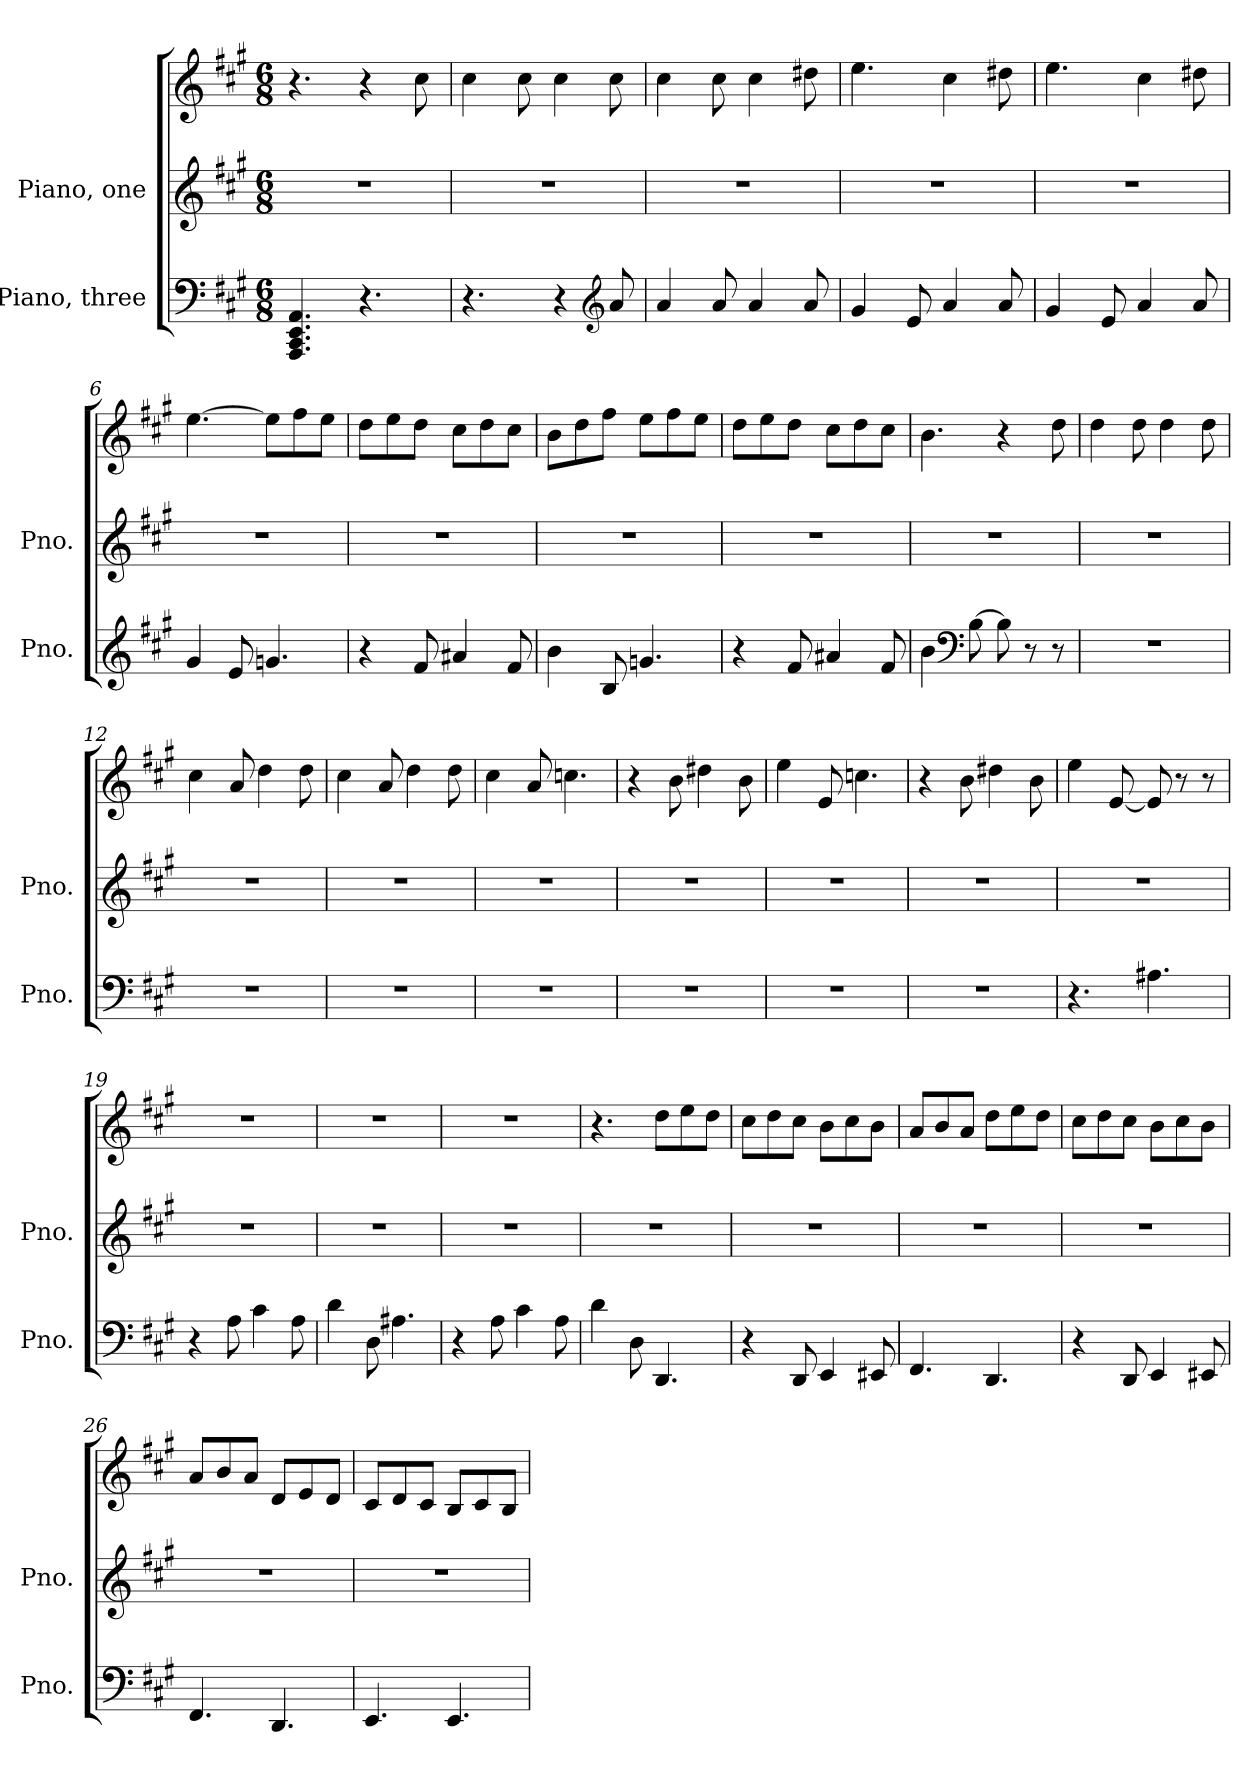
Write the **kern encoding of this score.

**kern	**kern	**kern
*part2	*part1	*part1
*staff3	*staff2	*staff1
*I"Piano, three	*I"Piano, one	*
*I'Pno.	*I'Pno.	*
*clefF4	*clefG2	*clefG2
*k[f#c#g#]	*k[f#c#g#]	*k[f#c#g#]
*M6/8	*M6/8	*M6/8
*MM252	*MM252	*MM252
=1	=1	=1
4.AAA/ 4.CC#/ 4.EE/ 4.AA/	2.r	4.r
4.r	.	4r
.	.	8cc#\
=2	=2	=2
4.r	2.r	4cc#\
.	.	8cc#\
4r	.	4cc#\
*clefG2	*	*
8a/	.	8cc#\
=3	=3	=3
4a/	2.r	4cc#\
8a/	.	8cc#\
4a/	.	4cc#\
8a/	.	8dd#X\
!!LO:LB:g=z
=4	=4	=4
4g#/	2.r	4.ee\
8e/	.	.
4a/	.	4cc#\
8a/	.	8dd#X\
=5	=5	=5
4g#/	2.r	4.ee\
8e/	.	.
4a/	.	4cc#\
8a/	.	8dd#X\
=6	=6	=6
4g#/	2.r	[4.ee\
8e/	.	.
4.gn/	.	8ee\L]
.	.	8ff#\
.	.	8ee\J
=7	=7	=7
4r	2.r	8dd\L
.	.	8ee\
8f#/	.	8dd\J
4a#X/	.	8cc#\L
.	.	8dd\
8f#/	.	8cc#\J
=8	=8	=8
4b\	2.r	8b\L
.	.	8dd\
8B/	.	8ff#\J
4.gn/	.	8ee\L
.	.	8ff#\
.	.	8ee\J
!!LO:LB:g=z
=9	=9	=9
4r	2.r	8dd\L
.	.	8ee\
8f#/	.	8dd\J
4a#X/	.	8cc#\L
.	.	8dd\
8f#/	.	8cc#\J
=10	=10	=10
4b\	2.r	4.b\
*clefF4	*	*
[8B\	.	.
8B\]	.	4r
8r	.	.
8r	.	8dd\
=11	=11	=11
2.r	2.r	4dd\
.	.	8dd\
.	.	4dd\
.	.	8dd\
=12	=12	=12
2.r	2.r	4cc#\
.	.	8a/
.	.	4dd\
.	.	8dd\
=13	=13	=13
2.r	2.r	4cc#\
.	.	8a/
.	.	4dd\
.	.	8dd\
=14	=14	=14
2.r	2.r	4cc#\
.	.	8a/
.	.	4.ccn\
!!LO:LB:g=z
=15	=15	=15
2.r	2.r	4r
.	.	8b\
.	.	4dd#X\
.	.	8b\
=16	=16	=16
2.r	2.r	4ee\
.	.	8e/
.	.	4.ccn\
=17	=17	=17
2.r	2.r	4r
.	.	8b\
.	.	4dd#X\
.	.	8b\
=18	=18	=18
4.r	2.r	4ee\
.	.	[8e/
4.A#X\	.	8e/]
.	.	8r
.	.	8r
=19	=19	=19
4r	2.r	2.r
8A\	.	.
4c#\	.	.
8A\	.	.
=20	=20	=20
4d\	2.r	2.r
8D\	.	.
4.A#X\	.	.
=21	=21	=21
4r	2.r	2.r
8A\	.	.
4c#\	.	.
8A\	.	.
!!LO:PB:g=z
=22	=22	=22
4d\	2.r	4.r
8D\	.	.
4.DD/	.	8dd\L
.	.	8ee\
.	.	8dd\J
=23	=23	=23
4r	2.r	8cc#\L
.	.	8dd\
8DD/	.	8cc#\J
4EE/	.	8b\L
.	.	8cc#\
8EE#X/	.	8b\J
=24	=24	=24
4.FF#/	2.r	8a/L
.	.	8b/
.	.	8a/J
4.DD/	.	8dd\L
.	.	8ee\
.	.	8dd\J
=25	=25	=25
4r	2.r	8cc#\L
.	.	8dd\
8DD/	.	8cc#\J
4EE/	.	8b\L
.	.	8cc#\
8EE#X/	.	8b\J
=26	=26	=26
4.FF#/	2.r	8a/L
.	.	8b/
.	.	8a/J
4.DD/	.	8d/L
.	.	8e/
.	.	8d/J
!!LO:LB:g=z
=27	=27	=27
4.EE/	2.r	8c#/L
.	.	8d/
.	.	8c#/J
4.EE/	.	8B/L
.	.	8c#/
.	.	8B/J
=	=	=
*-	*-	*-
